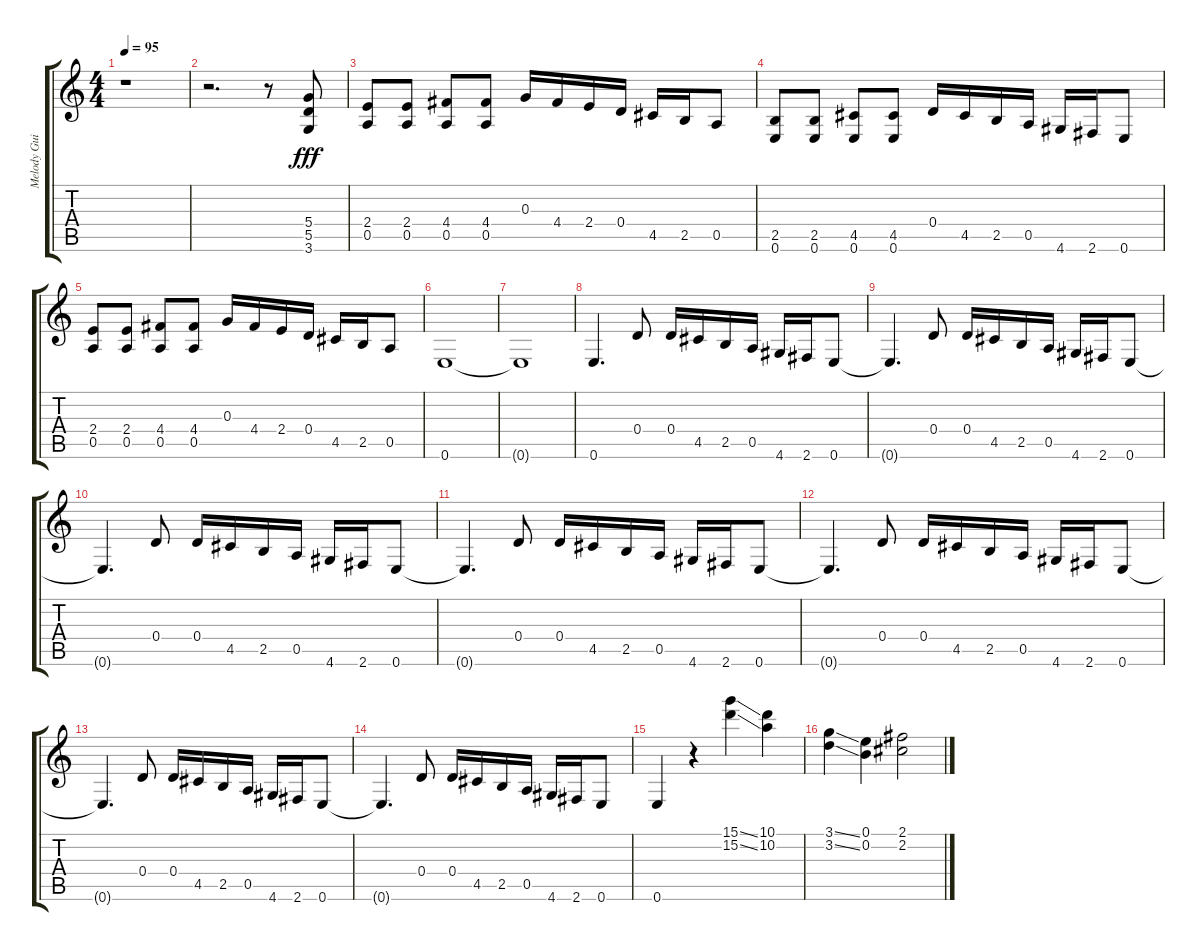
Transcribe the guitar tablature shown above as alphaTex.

\track ("Melody Guitar" "Melody Gui") {instrument distortionguitar}
\staff {score tabs}
\tuning (E4 B3 G3 D3 A2 E2) {hide}
\ts (4 4)
\tempo 95
\clef g2
\ks c
r.1{dy fff} |
r.2{d} r.8 (5.4 5.5 3.6).8 |
(2.4 0.5).8 (2.4 0.5).8 (4.4 0.5).8 (4.4 0.5).8 0.3.16 4.4.16 2.4.16 0.4.16 4.5.16 2.5.16 0.5.8 |
(2.5 0.6).8 (2.5 0.6).8 (4.5 0.6).8 (4.5 0.6).8 0.4.16 4.5.16 2.5.16 0.5.16 4.6.16 2.6.16 0.6.8 |
(2.4 0.5).8 (2.4 0.5).8 (4.4 0.5).8 (4.4 0.5).8 0.3.16 4.4.16 2.4.16 0.4.16 4.5.16 2.5.16 0.5.8 |
0.6.1 |
0.6{t}.1 |
0.6.4{d} 0.4.8 0.4.16 4.5.16 2.5.16 0.5.16 4.6.16 2.6.16 0.6.8 |
0.6{t}.4{d} 0.4.8 0.4.16 4.5.16 2.5.16 0.5.16 4.6.16 2.6.16 0.6.8 |
0.6{t}.4{d} 0.4.8 0.4.16 4.5.16 2.5.16 0.5.16 4.6.16 2.6.16 0.6.8 |
0.6{t}.4{d} 0.4.8 0.4.16 4.5.16 2.5.16 0.5.16 4.6.16 2.6.16 0.6.8 |
0.6{t}.4{d} 0.4.8 0.4.16 4.5.16 2.5.16 0.5.16 4.6.16 2.6.16 0.6.8 |
0.6{t}.4{d} 0.4.8 0.4.16 4.5.16 2.5.16 0.5.16 4.6.16 2.6.16 0.6.8 |
0.6{t}.4{d} 0.4.8 0.4.16 4.5.16 2.5.16 0.5.16 4.6.16 2.6.16 0.6.8 |
0.6.4 r.4 (15.1{ss} 15.2{ss}).4 (10.1 10.2).4 |
(3.1{ss} 3.2{ss}).4 (0.1 0.2).4 (2.1 2.2).2
